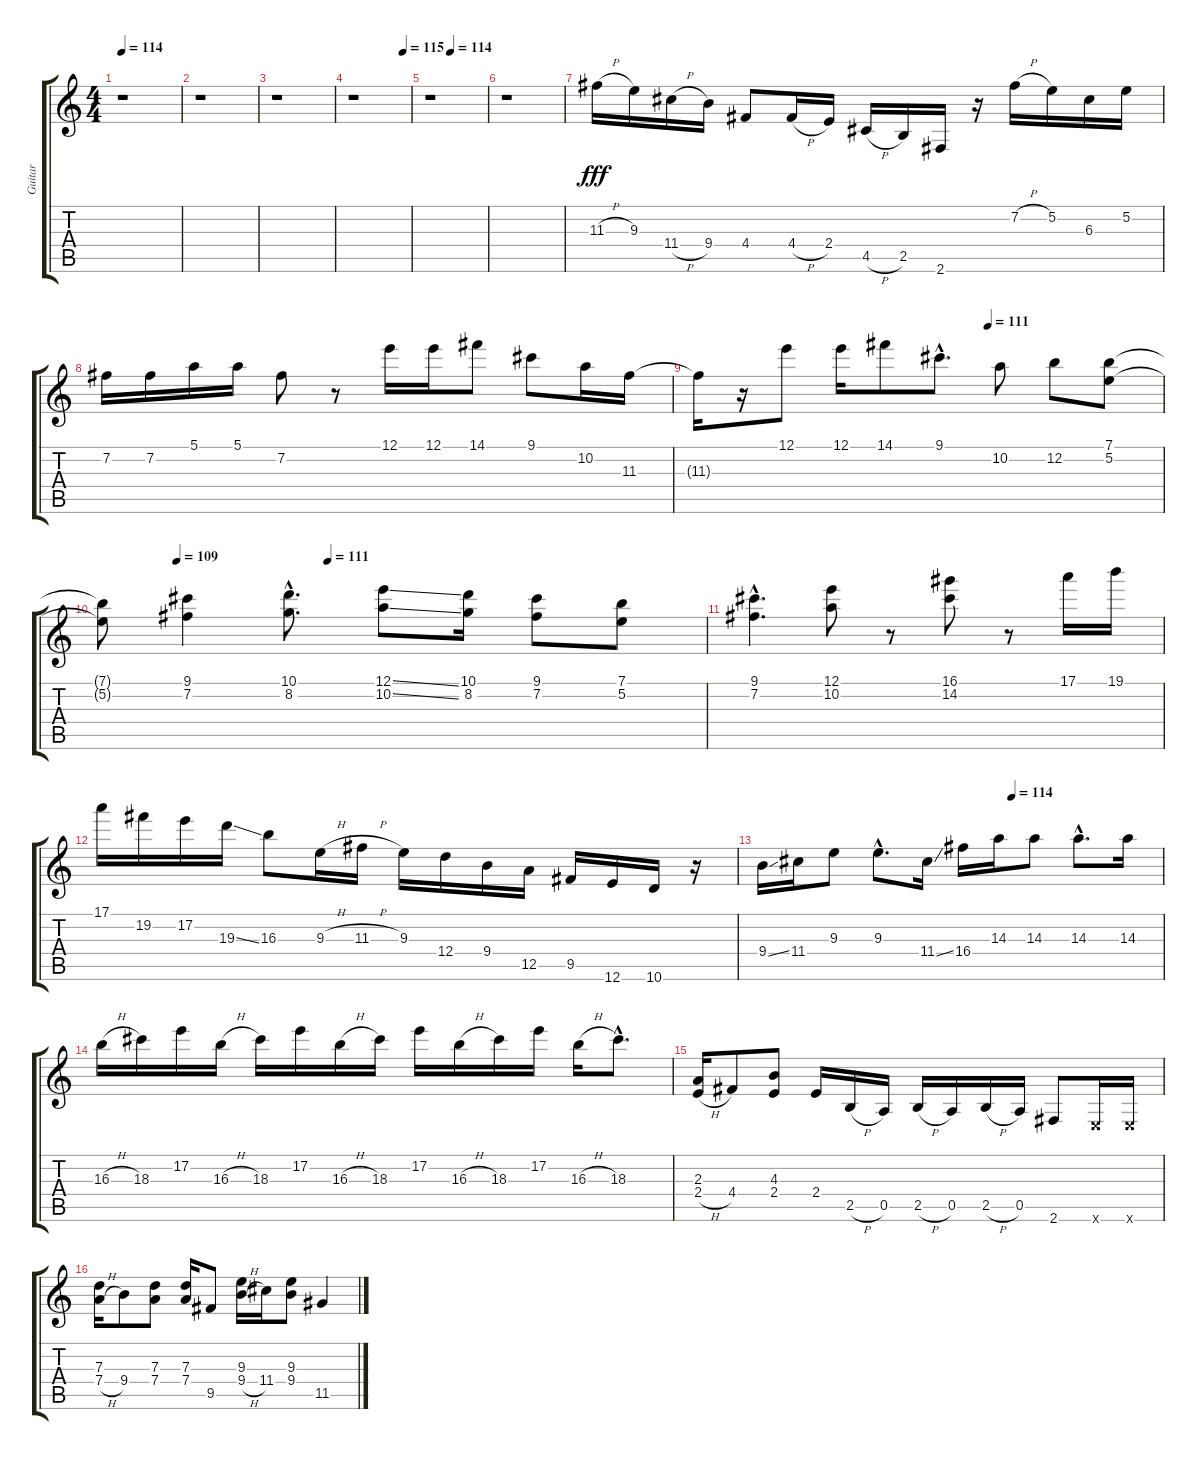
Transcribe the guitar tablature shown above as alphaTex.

\track ("Guitar" "Guitar") {instrument overdrivenguitar}
\staff {score tabs}
\tuning (E4 B3 G3 D3 A2 E2) {hide}
\ts (4 4)
\tempo 114
\clef g2
\ks c
r.1{dy fff} |
r.1 |
r.1 |
\tempo (115 0.875)
r.1 |
\tempo (114 0.375)
r.1 |
r.1 |
11.3{h}.16{balance 8 instrument overdrivenguitar} 9.3.16 11.4{h}.16 9.4.16 4.4.8 4.4{h}.16 2.4.16 4.5{h}.16 2.5.16 2.6.16 r.16 7.2{h}.16 5.2.16 6.3.16 5.2.16 |
7.2.16 7.2.16 5.1.16 5.1.16 7.2.8 r.8 12.1.16 12.1.16 14.1.8 9.1.8 10.2.16 11.3.16 |
\tempo (111 0.625)
11.3{t}.16 r.16 12.1.8 12.1.16 14.1.8 9.1{hac}.8{d} 10.2.8 12.2.8 (7.1 5.2).8 |
\tempo (109 0.125)
\tempo (111 0.375)
(7.1{t} 5.2{t}).8 (9.1 7.2).4 (10.1{hac} 8.2{hac}).8{d} (12.1{ss} 10.2{ss}).8 (10.1 8.2).16 (9.1 7.2).8 (7.1 5.2).8 |
(9.1{hac} 7.2{hac}).4{d} (12.1 10.2).8 r.8 (16.1 14.2).8 r.8 17.1.16 19.1.16 |
17.1.16 19.2.16 17.2.16 19.3{ss}.16 16.3.8 9.3{h}.16 11.3{h}.16 9.3.16 12.4.16 9.4.16 12.5.16 9.5.16 12.6.16 10.6.16 r.16 |
\tempo (114 0.625)
9.4{ss}.16 11.4.16 9.3.8 9.3{hac}.8{d} 11.4{ss}.16 16.4.16 14.3.16 14.3.8 14.3{hac}.8{d} 14.3.16 |
16.3{h}.16 18.3.16 17.2.16 16.3{h}.16 18.3.16 17.2.16 16.3{h}.16 18.3.16 17.2.16 16.3{h}.16 18.3.16 17.2.16 16.3{h}.16 18.3{hac}.8{d} |
(2.3 2.4{h}).16 4.4.8 (4.3 2.4).8 2.4.16 2.5{h}.16 0.5.16 2.5{h}.16 0.5.16 2.5{h}.16 0.5.16 2.6.8 0.6{x}.16 0.6{x}.16 |
(7.3 7.4{h}).16 9.4.8 (7.3 7.4).8 (7.3 7.4).16 9.5.8 (9.3 9.4{h}).16 11.4.16 (9.3 9.4).8 11.5.4
